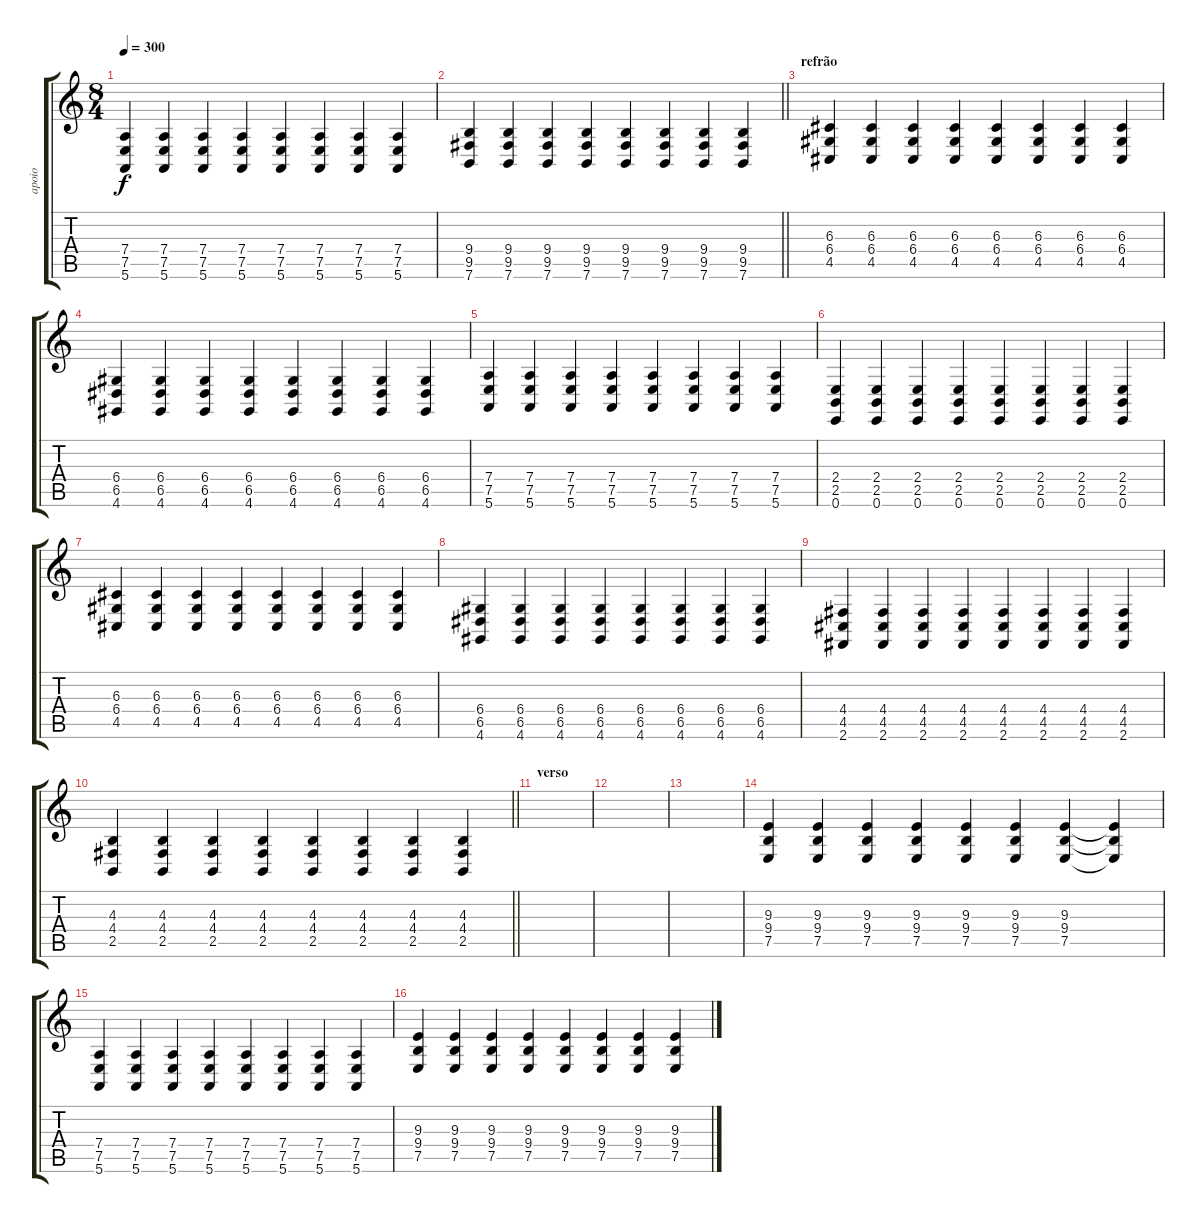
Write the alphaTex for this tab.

\track ("apoio" "apoio") {instrument lead8bassandlead}
\staff {score tabs}
\tuning (E4 B3 G3 D3 A2 E2) {hide}
\ts (8 4)
\tempo 300
\clef g2
\ks c
(7.4 7.5 5.6).4{dy f} (7.4 7.5 5.6).4 (7.4 7.5 5.6).4 (7.4 7.5 5.6).4 (7.4 7.5 5.6).4 (7.4 7.5 5.6).4 (7.4 7.5 5.6).4 (7.4 7.5 5.6).4 |
\barLineRight lightlight
(9.4 9.5 7.6).4 (9.4 9.5 7.6).4 (9.4 9.5 7.6).4 (9.4 9.5 7.6).4 (9.4 9.5 7.6).4 (9.4 9.5 7.6).4 (9.4 9.5 7.6).4 (9.4 9.5 7.6).4 |
\section ("" "refrão")
(6.3 6.4 4.5).4 (6.3 6.4 4.5).4 (6.3 6.4 4.5).4 (6.3 6.4 4.5).4 (6.3 6.4 4.5).4 (6.3 6.4 4.5).4 (6.3 6.4 4.5).4 (6.3 6.4 4.5).4 |
(6.4 6.5 4.6).4 (6.4 6.5 4.6).4 (6.4 6.5 4.6).4 (6.4 6.5 4.6).4 (6.4 6.5 4.6).4 (6.4 6.5 4.6).4 (6.4 6.5 4.6).4 (6.4 6.5 4.6).4 |
(7.4 7.5 5.6).4 (7.4 7.5 5.6).4 (7.4 7.5 5.6).4 (7.4 7.5 5.6).4 (7.4 7.5 5.6).4 (7.4 7.5 5.6).4 (7.4 7.5 5.6).4 (7.4 7.5 5.6).4 |
(2.4 2.5 0.6).4 (2.4 2.5 0.6).4 (2.4 2.5 0.6).4 (2.4 2.5 0.6).4 (2.4 2.5 0.6).4 (2.4 2.5 0.6).4 (2.4 2.5 0.6).4 (2.4 2.5 0.6).4 |
(6.3 6.4 4.5).4 (6.3 6.4 4.5).4 (6.3 6.4 4.5).4 (6.3 6.4 4.5).4 (6.3 6.4 4.5).4 (6.3 6.4 4.5).4 (6.3 6.4 4.5).4 (6.3 6.4 4.5).4 |
(6.4 6.5 4.6).4 (6.4 6.5 4.6).4 (6.4 6.5 4.6).4 (6.4 6.5 4.6).4 (6.4 6.5 4.6).4 (6.4 6.5 4.6).4 (6.4 6.5 4.6).4 (6.4 6.5 4.6).4 |
(4.4 4.5 2.6).4 (4.4 4.5 2.6).4 (4.4 4.5 2.6).4 (4.4 4.5 2.6).4 (4.4 4.5 2.6).4 (4.4 4.5 2.6).4 (4.4 4.5 2.6).4 (4.4 4.5 2.6).4 |
\barLineRight lightlight
(4.3 4.4 2.5).4 (4.3 4.4 2.5).4 (4.3 4.4 2.5).4 (4.3 4.4 2.5).4 (4.3 4.4 2.5).4 (4.3 4.4 2.5).4 (4.3 4.4 2.5).4 (4.3 4.4 2.5).4 |
\section ("" "verso")
|
|
|
(9.3 9.4 7.5).4 (9.3 9.4 7.5).4 (9.3 9.4 7.5).4 (9.3 9.4 7.5).4 (9.3 9.4 7.5).4 (9.3 9.4 7.5).4 (9.3 9.4 7.5).4 (9.3{t} 9.4{t} 7.5{t}).4 |
(7.4 7.5 5.6).4 (7.4 7.5 5.6).4 (7.4 7.5 5.6).4 (7.4 7.5 5.6).4 (7.4 7.5 5.6).4 (7.4 7.5 5.6).4 (7.4 7.5 5.6).4 (7.4 7.5 5.6).4 |
(9.3 9.4 7.5).4 (9.3 9.4 7.5).4 (9.3 9.4 7.5).4 (9.3 9.4 7.5).4 (9.3 9.4 7.5).4 (9.3 9.4 7.5).4 (9.3 9.4 7.5).4 (9.3 9.4 7.5).4
